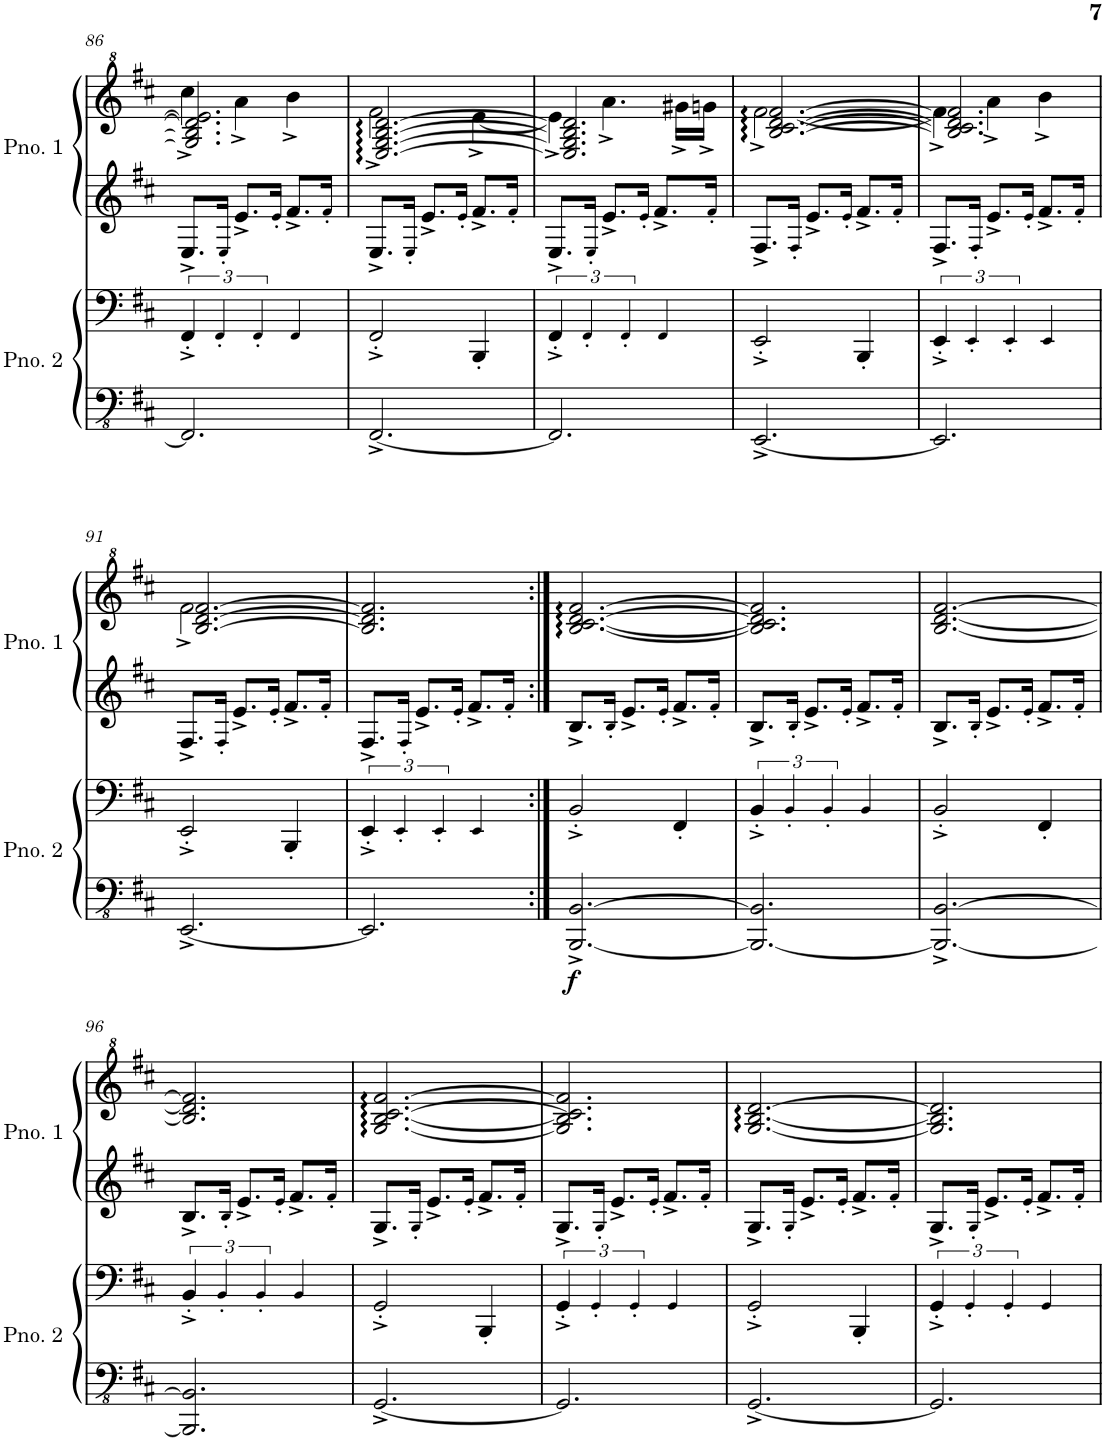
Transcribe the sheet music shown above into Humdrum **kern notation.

**kern	**kern	**dynam	**kern	**kern
*part2	*part2	*part2	*part1	*part1
*staff4	*staff3	*staff3/4	*staff2	*staff1
*I"Piano 2	*	*	*I"Piano 1	*
*I'Pno. 2	*	*	*I'Pno. 1	*
!!LO:PB:g=z
*clefFv4	*clefF4	*	*clefG2	*clefG^2
*k[f#c#]	*k[f#c#]	*	*k[f#c#]	*k[f#c#]
*M3/4	*M3/4	*	*M3/4	*M3/4
=86	=86	=86	=86	=86
*	*	*	*	*^
2.FFF#/]	6FF#'^/	.	8.E^/L	2.g/] 2.b/] 2.dd/] 2.ee/]	4ccc#^\
.	6FF#'!/	.	.	.	.
.	.	.	16E'!/Jk	.	.
.	.	.	8.e^/L	.	4aa^\
.	6FF#'!/	.	.	.	.
.	.	.	16e'!/Jk	.	.
.	4FF#!/	.	8.f#^/L	.	4bb^\
.	.	.	16f#'!/Jk	.	.
=87	=87	=87	=87	=87	=87
[2.FFF#^/	2FF#'^/	.	8.E^/L	[2.e/ [2.g/ [2.b/ [2.dd/	2ff#^\
.	.	.	16E'!/Jk	.	.
.	.	.	8.e^/L	.	.
.	.	.	16e'!/Jk	.	.
.	4BBB'/	.	8.f#^/L	.	[4ee^\
.	.	.	16f#'!/Jk	.	.
=88	=88	=88	=88	=88	=88
2.FFF#/]	6FF#'^/	.	8.E^/L	2.e/] 2.g/] 2.b/] 2.dd/]	4ee^\]
.	6FF#'!/	.	.	.	.
.	.	.	16E'!/Jk	.	.
.	.	.	8.e^/L	.	4.aa^\
.	6FF#'!/	.	.	.	.
.	.	.	16e'!/Jk	.	.
.	4FF#!/	.	8.f#^/L	.	.
.	.	.	.	.	16gg#X^\LL
.	.	.	16f#'!/Jk	.	16ggn^\JJ
=89	=89	=89	=89	=89	=89
[2.EEE^/	2EE'^/	.	8.F#^/L	[2.b/ [2.cc#/ [2.dd/ [2.ff#/	[2.ff#^\
.	.	.	16F#'!/Jk	.	.
.	.	.	8.e^/L	.	.
.	.	.	16e'!/Jk	.	.
.	4BBB'/	.	8.f#^/L	.	.
.	.	.	16f#'!/Jk	.	.
=90	=90	=90	=90	=90	=90
2.EEE/]	6EE'^/	.	8.F#^/L	2.b/] 2.cc#/] 2.dd/] 2.ff#/]	4ff#^\]
.	6EE'!/	.	.	.	.
.	.	.	16F#'!/Jk	.	.
.	.	.	8.e^/L	.	4aa^\
.	6EE'!/	.	.	.	.
.	.	.	16e'!/Jk	.	.
.	4EE!/	.	8.f#^/L	.	4bb^\
.	.	.	16f#'!/Jk	.	.
!!LO:LB:g=z	!!
=91	=91	=91	=91	=91	=91
[2.EEE^/	2EE'^/	.	8.F#^/L	[2.b/ [2.dd/ [2.ff#/	2.ff#^\
.	.	.	16F#'!/Jk	.	.
.	.	.	8.e^/L	.	.
.	.	.	16e'!/Jk	.	.
.	4BBB'/	.	8.f#^/L	.	.
.	.	.	16f#'!/Jk	.	.
*	*	*	*	*v	*v
=92	=92	=92	=92	=92
2.EEE/]	6EE'^/	.	8.F#^/L	2.b/] 2.dd/] 2.ff#/]
.	6EE'!/	.	.	.
.	.	.	16F#'!/Jk	.
.	.	.	8.e^/L	.
.	6EE'!/	.	.	.
.	.	.	16e'!/Jk	.
.	4EE!/	.	8.f#^/L	.
.	.	.	16f#'!/Jk	.
=93:|!	=93:|!	=93:|!	=93:|!	=93:|!
!	!	!LO:DY:b=2	!	!
[2.BBBB/^ [2.BBB/^	2BB'^/	f	8.B^/L	[2.b/ [2.cc#/ [2.dd/ [2.ff#/
.	.	.	16B'!/Jk	.
.	.	.	8.e^/L	.
.	.	.	16e'!/Jk	.
.	4FF#'/	.	8.f#^/L	.
.	.	.	16f#'!/Jk	.
=94	=94	=94	=94	=94
2.BBBB/_ 2.BBB/]	6BB'^/	.	8.B^/L	2.b/] 2.cc#/] 2.dd/] 2.ff#/]
.	6BB'!/	.	.	.
.	.	.	16B'!/Jk	.
.	.	.	8.e^/L	.
.	6BB'!/	.	.	.
.	.	.	16e'!/Jk	.
.	4BB!/	.	8.f#^/L	.
.	.	.	16f#'!/Jk	.
=95	=95	=95	=95	=95
2.BBBB/_^ [2.BBB/^	2BB'^/	.	8.B^/L	[2.b/ [2.dd/ [2.ff#/
.	.	.	16B'!/Jk	.
.	.	.	8.e^/L	.
.	.	.	16e'!/Jk	.
.	4FF#'/	.	8.f#^/L	.
.	.	.	16f#'!/Jk	.
!!LO:LB:g=z
=96	=96	=96	=96	=96
2.BBBB/] 2.BBB/]	6BB'^/	.	8.B^/L	2.b/] 2.dd/] 2.ff#/]
.	6BB'!/	.	.	.
.	.	.	16B'!/Jk	.
.	.	.	8.e^/L	.
.	6BB'!/	.	.	.
.	.	.	16e'!/Jk	.
.	4BB!/	.	8.f#^/L	.
.	.	.	16f#'!/Jk	.
=97	=97	=97	=97	=97
[2.GGG^/	2GG'^/	.	8.G^/L	[2.g/ [2.b/ [2.cc#/ [2.ff#/
.	.	.	16G'!/Jk	.
.	.	.	8.e^/L	.
.	.	.	16e'!/Jk	.
.	4BBB'/	.	8.f#^/L	.
.	.	.	16f#'!/Jk	.
=98	=98	=98	=98	=98
2.GGG/]	6GG'^/	.	8.G^/L	2.g/] 2.b/] 2.cc#/] 2.ff#/]
.	6GG'!/	.	.	.
.	.	.	16G'!/Jk	.
.	.	.	8.e^/L	.
.	6GG'!/	.	.	.
.	.	.	16e'!/Jk	.
.	4GG!/	.	8.f#^/L	.
.	.	.	16f#'!/Jk	.
=99	=99	=99	=99	=99
[2.GGG^/	2GG'^/	.	8.G^/L	[2.g/ [2.b/ [2.dd/
.	.	.	16G'!/Jk	.
.	.	.	8.e^/L	.
.	.	.	16e'!/Jk	.
.	4BBB'/	.	8.f#^/L	.
.	.	.	16f#'!/Jk	.
=100	=100	=100	=100	=100
2.GGG/]	6GG'^/	.	8.G^/L	2.g/] 2.b/] 2.dd/]
.	6GG'!/	.	.	.
.	.	.	16G'!/Jk	.
.	.	.	8.e^/L	.
.	6GG'!/	.	.	.
.	.	.	16e'!/Jk	.
.	4GG!/	.	8.f#^/L	.
.	.	.	16f#'!/Jk	.
=	=	=	=	=
*-	*-	*-	*-	*-
